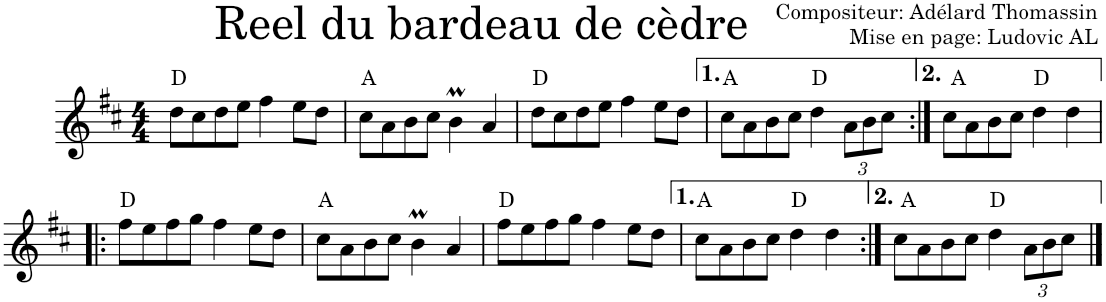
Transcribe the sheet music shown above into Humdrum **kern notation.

**kern	**harte
*part1	*part1
*staff1	*
*I"Violon	*
*I'Vln.	*
*clefG2	*
*k[f#c#]	*
*M4/4	*
=1	=1
8dd\L	D:maj
8cc#\	.
8dd\	.
8ee\J	.
4ff#\	.
8ee\L	.
8dd\J	.
=2	=2
8cc#\L	A:maj
8a\	.
8b\	.
8cc#\J	.
4bM\	.
4a/	.
=3	=3
8dd\L	D:maj
8cc#\	.
8dd\	.
8ee\J	.
4ff#\	.
8ee\L	.
8dd\J	.
=4	=4
8cc#\L	A:maj
8a\	.
8b\	.
8cc#\J	.
4dd\	D:maj
*Xbrackettup	*
12a\L	.
12b\	.
12cc#\J	.
=5:|!	=5:|!
8cc#\L	A:maj
8a\	.
8b\	.
8cc#\J	.
4dd\	D:maj
4dd\	.
!!LO:LB:g=z
=6!|:	=6!|:
8ff#\L	D:maj
8ee\	.
8ff#\	.
8gg\J	.
4ff#\	.
8ee\L	.
8dd\J	.
=7	=7
8cc#\L	A:maj
8a\	.
8b\	.
8cc#\J	.
4bM\	.
4a/	.
=8	=8
8ff#\L	D:maj
8ee\	.
8ff#\	.
8gg\J	.
4ff#\	.
8ee\L	.
8dd\J	.
=9	=9
8cc#\L	A:maj
8a\	.
8b\	.
8cc#\J	.
4dd\	D:maj
4dd\	.
=10:|!	=10:|!
8cc#\L	A:maj
8a\	.
8b\	.
8cc#\J	.
4dd\	D:maj
12a\L	.
12b\	.
12cc#\J	.
==	==
*-	*-
